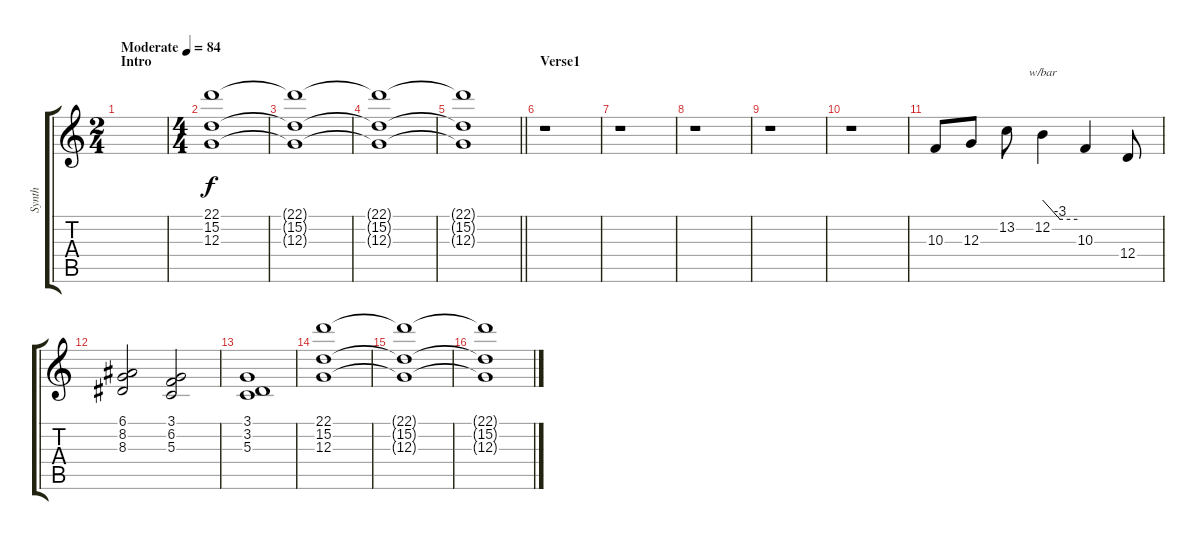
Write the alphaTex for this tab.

\track ("Synth" "Synth") {instrument synthstrings1 bank 1}
\staff {score tabs}
\tuning (E4 B3 G3 D3 A2 E2) {hide}
\ts (2 4)
\section ("" "Intro")
\tempo (84 "Moderate")
\clef g2
\ks c
|
\ts (4 4)
(22.1 15.2 12.3).1 |
(22.1{t} 15.2{t} 12.3{t}).1 |
(22.1{t} 15.2{t} 12.3{t}).1 |
\barLineRight lightlight
(22.1{t} 15.2{t} 12.3{t}).1 |
\section ("" "Verse1")
r.1 |
r.1 |
r.1 |
r.1 |
r.1 |
10.3.8 12.3.8 13.2.8 12.2.4{tbe (custom default 0 0 30 -12 60 -12)} 10.3.4 12.4.8 |
(6.1 8.2 8.3).2 (3.1 6.2 5.3).2 |
(3.1 3.2 5.3).1 |
(22.1 15.2 12.3).1 |
(22.1{t} 15.2{t} 12.3{t}).1 |
(22.1{t} 15.2{t} 12.3{t}).1
